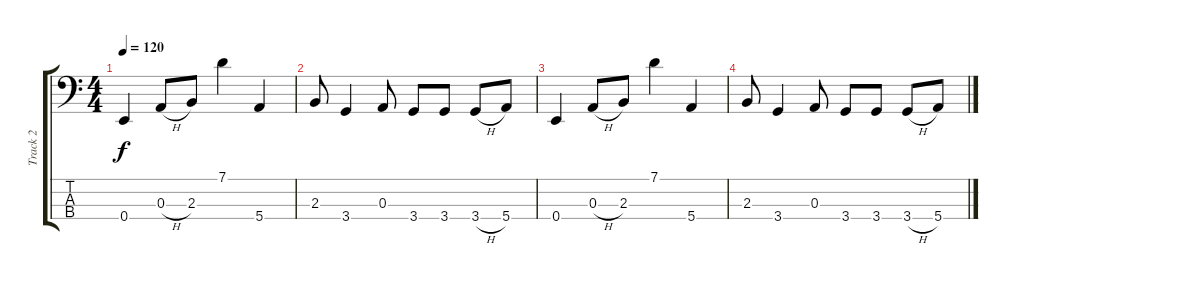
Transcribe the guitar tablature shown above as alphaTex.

\track ("Track 2" "Track 2") {instrument electricbassfinger}
\staff {score tabs}
\tuning (G2 D2 A1 E1) {hide}
\ts (4 4)
\tempo 120
\clef f4
\ks c
0.4.4{dy f} 0.3{h}.8 2.3.8 7.1.4 5.4.4 |
2.3.8 3.4.4 0.3.8 3.4.8 3.4.8 3.4{h}.8 5.4.8 |
0.4.4 0.3{h}.8 2.3.8 7.1.4 5.4.4 |
2.3.8 3.4.4 0.3.8 3.4.8 3.4.8 3.4{h}.8 5.4.8
